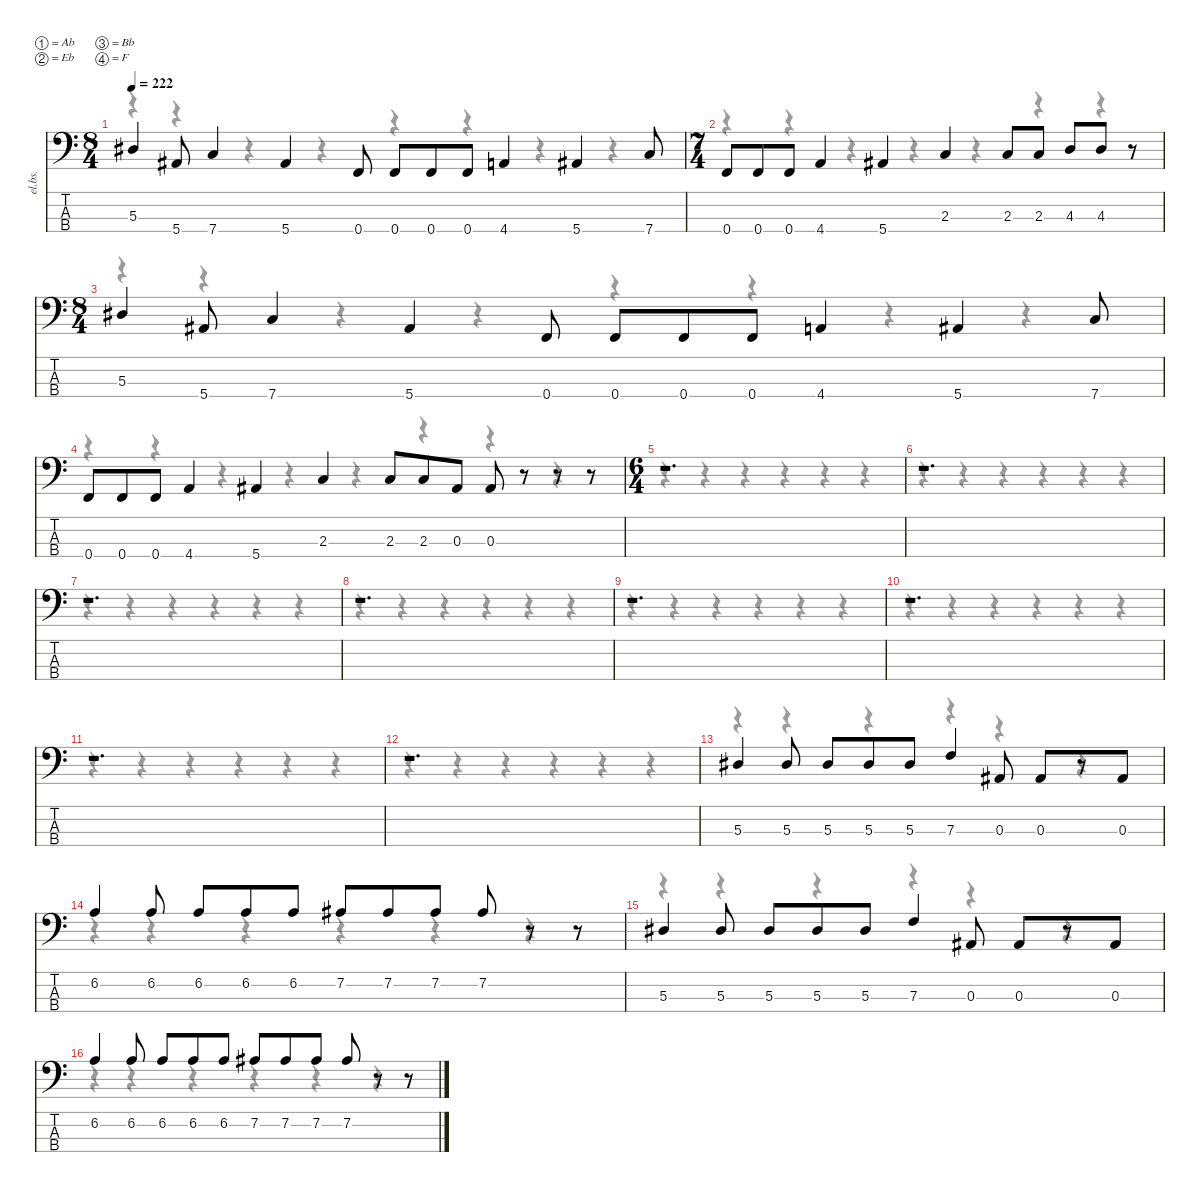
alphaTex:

\defaultSystemsLayout 4
\hideDynamics
\bracketExtendMode nobrackets
\otherSystemsTrackNameOrientation horizontal
\track ("Track 2" "el.bs.") {instrument electricbassfinger}
\staff {score tabs}
\tuning (Ab2 Eb2 Bb1 F1)
\voice
\ts (8 4)
\beaming (8 4 4 4 4)
\tempo 222
\clef f4
\ks c
5.3{acc #}.4{dy f beam Up} 5.4{acc #}.8{beam Up} 7.4.4{beam Up} 5.4{acc #}.4{beam Up} 0.4.8{beam Up} 0.4.8{beam Up} 0.4.8{beam Up} 0.4.8{beam Up} 4.4.4{beam Up} 5.4{acc #}.4{beam Up} 7.4.8{beam Up} |
\ts (7 4)
\beaming (8 5 3 3 3)
0.4.8{beam Up} 0.4.8{beam Up} 0.4.8{beam Up} 4.4.4{beam Up} 5.4{acc #}.4{beam Up} 2.3.4{beam Up} 2.3.8{beam Up} 2.3.8{beam Up} 4.3.8{beam Up} 4.3.8{beam Up} r.8{beam Up} |
\ts (8 4)
\beaming (8 4 4 4 4)
5.3{acc #}.4{beam Up} 5.4{acc #}.8{beam Up} 7.4.4{beam Up} 5.4{acc #}.4{beam Up} 0.4.8{beam Up} 0.4.8{beam Up} 0.4.8{beam Up} 0.4.8{beam Up} 4.4.4{beam Up} 5.4{acc #}.4{beam Up} 7.4.8{beam Up} |
0.4.8{beam Up} 0.4.8{beam Up} 0.4.8{beam Up} 4.4.4{beam Up} 5.4{acc #}.4{beam Up} 2.3.4{beam Up} 2.3.8{beam Up} 2.3.8{beam Up} 0.3{acc #}.8{beam Up} 0.3{acc #}.8{beam Up} r.8{beam Up} r.8{beam Up} r.8{beam Up} |
\ts (6 4)
\beaming (8 3 3 3 3)
r.1{d beam Up} |
r.1{d beam Up} |
r.1{d beam Up} |
r.1{d beam Up} |
r.1{d beam Up} |
r.1{d beam Up} |
r.1{d beam Up} |
r.1{d beam Up} |
5.3{acc #}.4{beam Up} 5.3{acc #}.8{beam Up} 5.3{acc #}.8{beam Up} 5.3{acc #}.8{beam Up} 5.3{acc #}.8{beam Up} 7.3.4{beam Up} 0.3{acc #}.8{beam Up} 0.3{acc #}.8{beam Up} r.8{beam Up} 0.3{acc #}.8{beam Up} |
6.2.4{beam Up} 6.2.8{beam Up} 6.2.8{beam Up} 6.2.8{beam Up} 6.2.8{beam Up} 7.2{acc #}.8{beam Up} 7.2{acc #}.8{beam Up} 7.2{acc #}.8{beam Up} 7.2{acc #}.8{beam Up} r.8{beam Up} r.8{beam Up} |
5.3{acc #}.4{beam Up} 5.3{acc #}.8{beam Up} 5.3{acc #}.8{beam Up} 5.3{acc #}.8{beam Up} 5.3{acc #}.8{beam Up} 7.3.4{beam Up} 0.3{acc #}.8{beam Up} 0.3{acc #}.8{beam Up} r.8{beam Up} 0.3{acc #}.8{beam Up} |
6.2.4{beam Up} 6.2.8{beam Up} 6.2.8{beam Up} 6.2.8{beam Up} 6.2.8{beam Up} 7.2{acc #}.8{beam Up} 7.2{acc #}.8{beam Up} 7.2{acc #}.8{beam Up} 7.2{acc #}.8{beam Up} r.8{beam Up} r.8{beam Up}
\voice
\clef f4
\ottava regular
\simile none
\ks c
r.4{dy mf beam Down} r.4{beam Down} r.4{beam Down} r.4{beam Down} r.4{beam Down} r.4{beam Down} r.4{beam Down} r.4{beam Down} |
r.4{beam Down} r.4{beam Down} r.4{beam Down} r.4{beam Down} r.4{beam Down} r.4{beam Down} r.4{beam Down} |
r.4{beam Down} r.4{beam Down} r.4{beam Down} r.4{beam Down} r.4{beam Down} r.4{beam Down} r.4{beam Down} r.4{beam Down} |
r.4{beam Down} r.4{beam Down} r.4{beam Down} r.4{beam Down} r.4{beam Down} r.4{beam Down} r.4{beam Down} r.4{beam Down} |
r.4{beam Down} r.4{beam Down} r.4{beam Down} r.4{beam Down} r.4{beam Down} r.4{beam Down} |
r.4{beam Down} r.4{beam Down} r.4{beam Down} r.4{beam Down} r.4{beam Down} r.4{beam Down} |
r.4{beam Down} r.4{beam Down} r.4{beam Down} r.4{beam Down} r.4{beam Down} r.4{beam Down} |
r.4{beam Down} r.4{beam Down} r.4{beam Down} r.4{beam Down} r.4{beam Down} r.4{beam Down} |
r.4{beam Down} r.4{beam Down} r.4{beam Down} r.4{beam Down} r.4{beam Down} r.4{beam Down} |
r.4{beam Down} r.4{beam Down} r.4{beam Down} r.4{beam Down} r.4{beam Down} r.4{beam Down} |
r.4{beam Down} r.4{beam Down} r.4{beam Down} r.4{beam Down} r.4{beam Down} r.4{beam Down} |
r.4{beam Down} r.4{beam Down} r.4{beam Down} r.4{beam Down} r.4{beam Down} r.4{beam Down} |
r.4{beam Down} r.4{beam Down} r.4{beam Down} r.4{beam Down} r.4{beam Down} r.4{beam Down} |
r.4{beam Down} r.4{beam Down} r.4{beam Down} r.4{beam Down} r.4{beam Down} r.4{beam Down} |
r.4{beam Down} r.4{beam Down} r.4{beam Down} r.4{beam Down} r.4{beam Down} r.4{beam Down} |
r.4{beam Down} r.4{beam Down} r.4{beam Down} r.4{beam Down} r.4{beam Down} r.4{beam Down}
